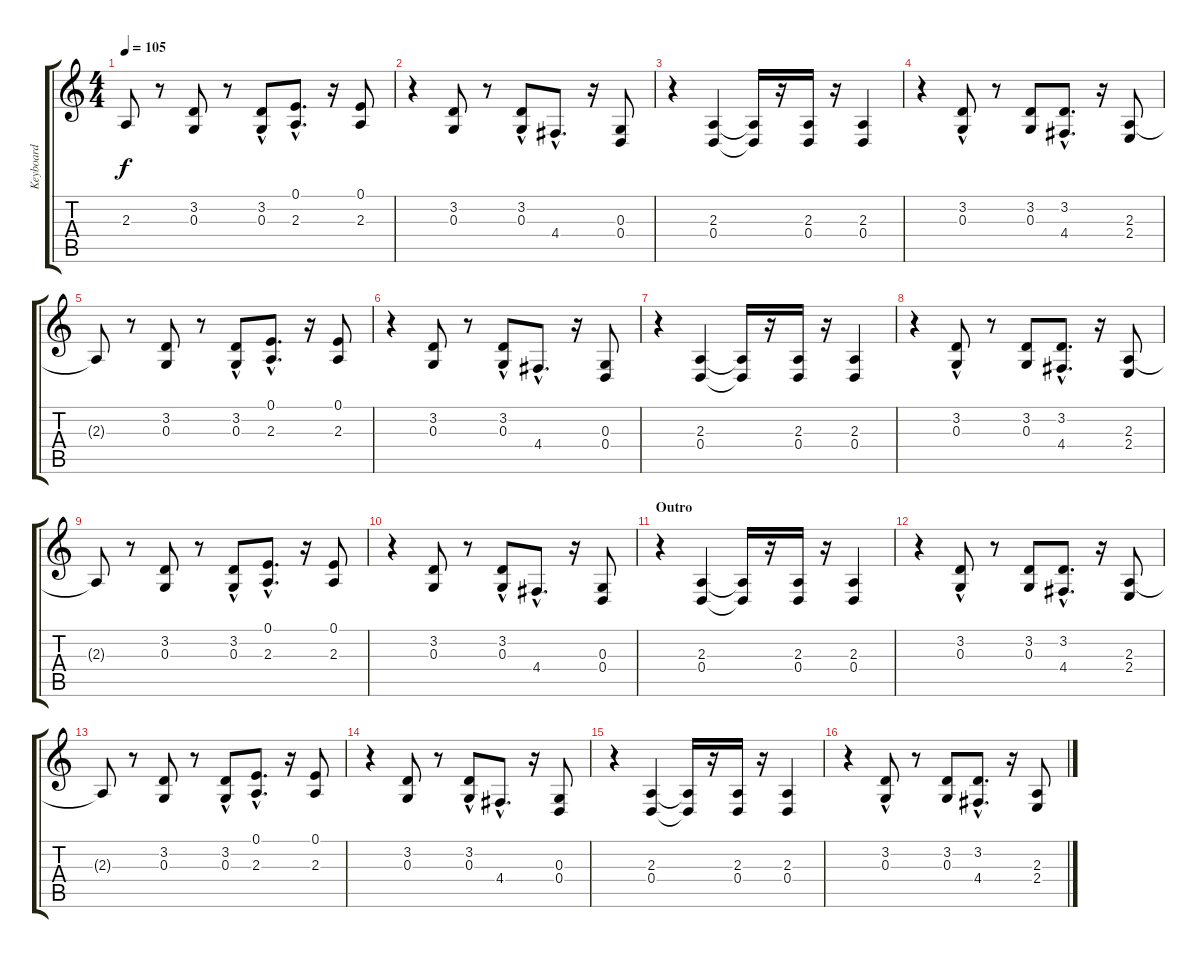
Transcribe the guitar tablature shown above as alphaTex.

\track ("Keyboard" "Keyboard") {instrument electricpiano2}
\staff {score tabs}
\tuning (E4 B3 G3 D3 A2 E2) {hide}
\ts (4 4)
\tempo 105
\clef g2
\ks c
2.3{t}.8{dy f} r.8 (3.2 0.3).8 r.8 (3.2{hac} 0.3).8 (0.1{hac} 2.3{hac}).8{d} r.16 (0.1 2.3).8 |
r.4 (3.2 0.3).8 r.8 (3.2 0.3{hac}).8 4.4{hac}.8{d} r.16 (0.3 0.4).8 |
r.4 (2.3 0.4).4 (2.3{t} 0.4{t}).16 r.16 (2.3 0.4).16 r.16 (2.3 0.4).4 |
r.4 (3.2{hac} 0.3).8 r.8 (3.2 0.3).8 (3.2{hac} 4.4{hac}).8{d} r.16 (2.3 2.4).8 |
2.3{t}.8 r.8 (3.2 0.3).8 r.8 (3.2{hac} 0.3).8 (0.1{hac} 2.3{hac}).8{d} r.16 (0.1 2.3).8 |
r.4 (3.2 0.3).8 r.8 (3.2 0.3{hac}).8 4.4{hac}.8{d} r.16 (0.3 0.4).8 |
r.4 (2.3 0.4).4 (2.3{t} 0.4{t}).16 r.16 (2.3 0.4).16 r.16 (2.3 0.4).4 |
r.4 (3.2{hac} 0.3).8 r.8 (3.2 0.3).8 (3.2{hac} 4.4{hac}).8{d} r.16 (2.3 2.4).8 |
2.3{t}.8 r.8 (3.2 0.3).8 r.8 (3.2{hac} 0.3).8 (0.1{hac} 2.3{hac}).8{d} r.16 (0.1 2.3).8 |
r.4 (3.2 0.3).8 r.8 (3.2 0.3{hac}).8 4.4{hac}.8{d} r.16 (0.3 0.4).8 |
\section ("" "Outro")
r.4 (2.3 0.4).4 (2.3{t} 0.4{t}).16 r.16 (2.3 0.4).16 r.16 (2.3 0.4).4 |
r.4 (3.2{hac} 0.3).8 r.8 (3.2 0.3).8 (3.2{hac} 4.4{hac}).8{d} r.16 (2.3 2.4).8 |
2.3{t}.8 r.8 (3.2 0.3).8 r.8 (3.2{hac} 0.3).8 (0.1{hac} 2.3{hac}).8{d} r.16 (0.1 2.3).8 |
r.4 (3.2 0.3).8 r.8 (3.2 0.3{hac}).8 4.4{hac}.8{d} r.16 (0.3 0.4).8 |
r.4 (2.3 0.4).4 (2.3{t} 0.4{t}).16 r.16 (2.3 0.4).16 r.16 (2.3 0.4).4 |
r.4 (3.2{hac} 0.3).8 r.8 (3.2 0.3).8 (3.2{hac} 4.4{hac}).8{d} r.16 (2.3 2.4).8
